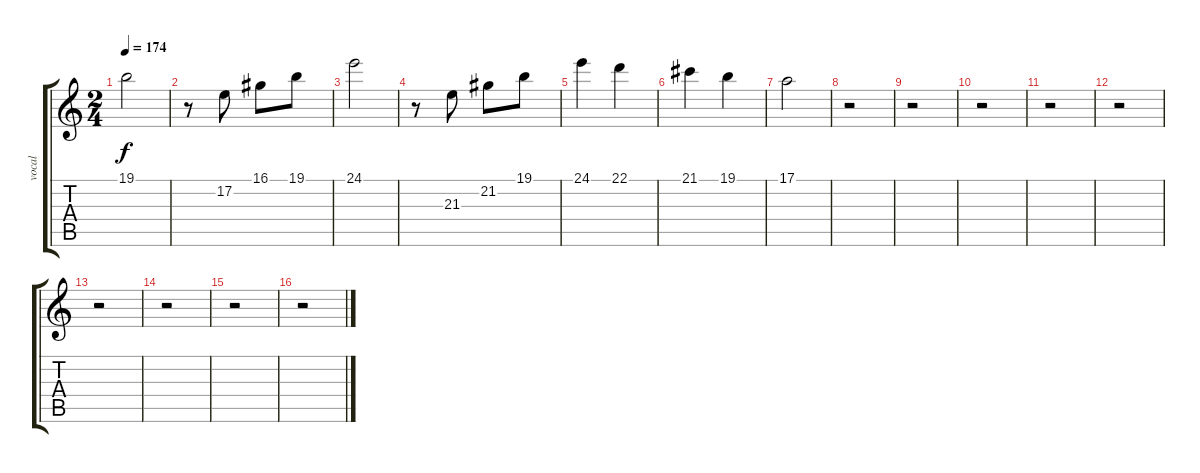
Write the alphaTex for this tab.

\track ("vocal" "vocal") {instrument trumpet}
\staff {score tabs}
\tuning (E4 B3 G3 D3 A2 E2) {hide}
\ts (2 4)
\tempo 174
\clef g2
\ks c
19.1.2{dy f} |
r.8 17.2.8 16.1.8 19.1.8 |
24.1.2 |
r.8 21.3.8 21.2.8 19.1.8 |
24.1.4 22.1.4 |
21.1.4 19.1.4 |
17.1.2 |
r.2 |
r.2 |
r.2 |
r.2 |
r.2 |
r.2 |
r.2 |
r.2 |
r.2
